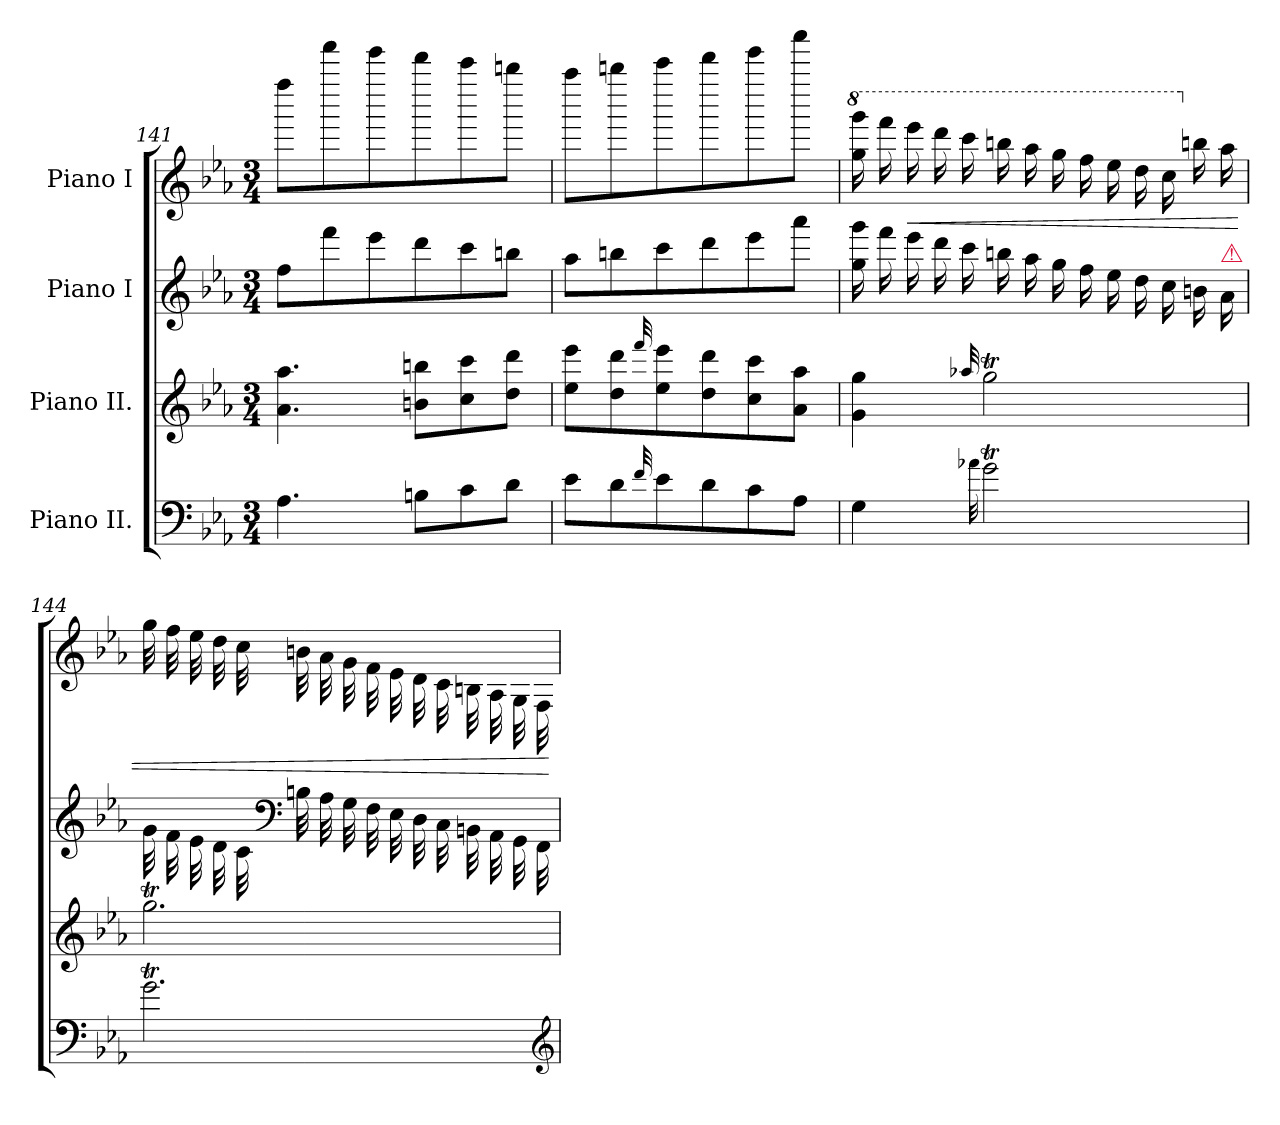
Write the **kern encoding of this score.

**kern	**kern	**kern	**kern	**dynam
*part4	*part3	*part2	*part1	*part1
*staff4	*staff3	*staff2	*staff1	*staff1
*I"Piano II.	*I"Piano II.	*I"Piano I	*I"Piano I	*
*clefF4	*clefG2	*clefG2	*clefG2	*
*k[b-e-a-]	*k[b-e-a-]	*k[b-e-a-]	*k[b-e-a-]	*
*M3/4	*M3/4	*M3/4	*M3/4	*
=141	=141	=141	=141	=141
4.A-\	4.a-\ 4.aa-\	8ff\L	8ffff\L	.
.	.	8fff\	8fffff\	.
.	.	8eee-\	8eeeee-\	.
8Bn\L	8bn\ 8bbn\L	8ddd\	8ddddd\	.
8c\	8cc\ 8ccc\	8ccc\	8ccccc\	.
8d\J	8dd\ 8ddd\J	8bbn\J	8bbbbn\J	.
=142	=142	=142	=142	=142
8e-\L	8ee-\ 8eee-\L	8aa-\L	8aaaa-\L	.
8d\	8dd\ 8ddd\	8bbn\	8bbbbn\	.
32qqf/	32qqfff/	.	.	.
8e-\	8ee-\ 8eee-\	8ccc\	8ccccc\	.
8d\	8dd\ 8ddd\	8ddd\	8ddddd\	.
8c\	8cc\ 8ccc\	8eee-\	8eeeee-\	.
8A-\J	8a-\ 8aa-\J	8aaa-\J	8aaaaa-\J	.
=143	=143	=143	=143	=143
*	*	*Xtuplet	*	*
*	*	*	*8va	*
*	*	*	*Xtuplet	*
4G\	4g\ 4gg\	56%3gg\ 56%3ggg\	56%3ggg\ 56%3gggg\	.
.	.	56%3fff\	56%3ffff\	.
!	!	!	!	!LO:HP:b
.	.	56%3eee-\	56%3eeee-\	<
.	.	56%3ddd\	56%3dddd\	.
.	.	56%3ccc\	56%3cccc\	.
32qqa-X\	32qqaa-X/	.	.	.
2gt\	2ggt\	.	.	.
.	.	56%3bbn\	56%3bbbn\	.
.	.	56%3aa-\	56%3aaa-\	.
.	.	56%3gg\	56%3ggg\	.
.	.	56%3ff\	56%3fff\	.
.	.	56%3ee-\	56%3eee-\	.
.	.	56%3dd\	56%3ddd\	.
.	.	56%3cc\	56%3ccc\	.
*	*	*	*X8va	*
.	.	56%3bn\	56%3bbn\	.
!	!	!LO:TX:a:color=crimson:t=⚠	!	!
.	.	56%3a-\	56%3aa-\	.
=144	=144	=144	=144	=144
2.gt\	2.ggt\	64%3g\	64%3gg\	.
.	.	64%3f\	64%3ff\	.
.	.	64%3e-\	64%3ee-\	.
.	.	64%3d\	64%3dd\	.
.	.	64%3c\	64%3cc\	.
*	*	*clefF4	*	*
.	.	64%3Bn\	64%3bn\	.
.	.	64%3A-\	64%3a-\	.
.	.	64%3G\	64%3g\	.
.	.	64%3F\	64%3f\	.
.	.	64%3E-\	64%3e-\	.
.	.	64%3D\	64%3d\	.
.	.	64%3C\	64%3c\	.
.	.	64%3BBn\	64%3Bn\	.
.	.	64%3AA-\	64%3A-\	.
.	.	64%3GG\	64%3G\	.
.	.	64%3FF\	64%3F\	.
*clefG2	*	*	*	*
.	.	.	.	[
=	=	=	=	=
*-	*-	*-	*-	*-
